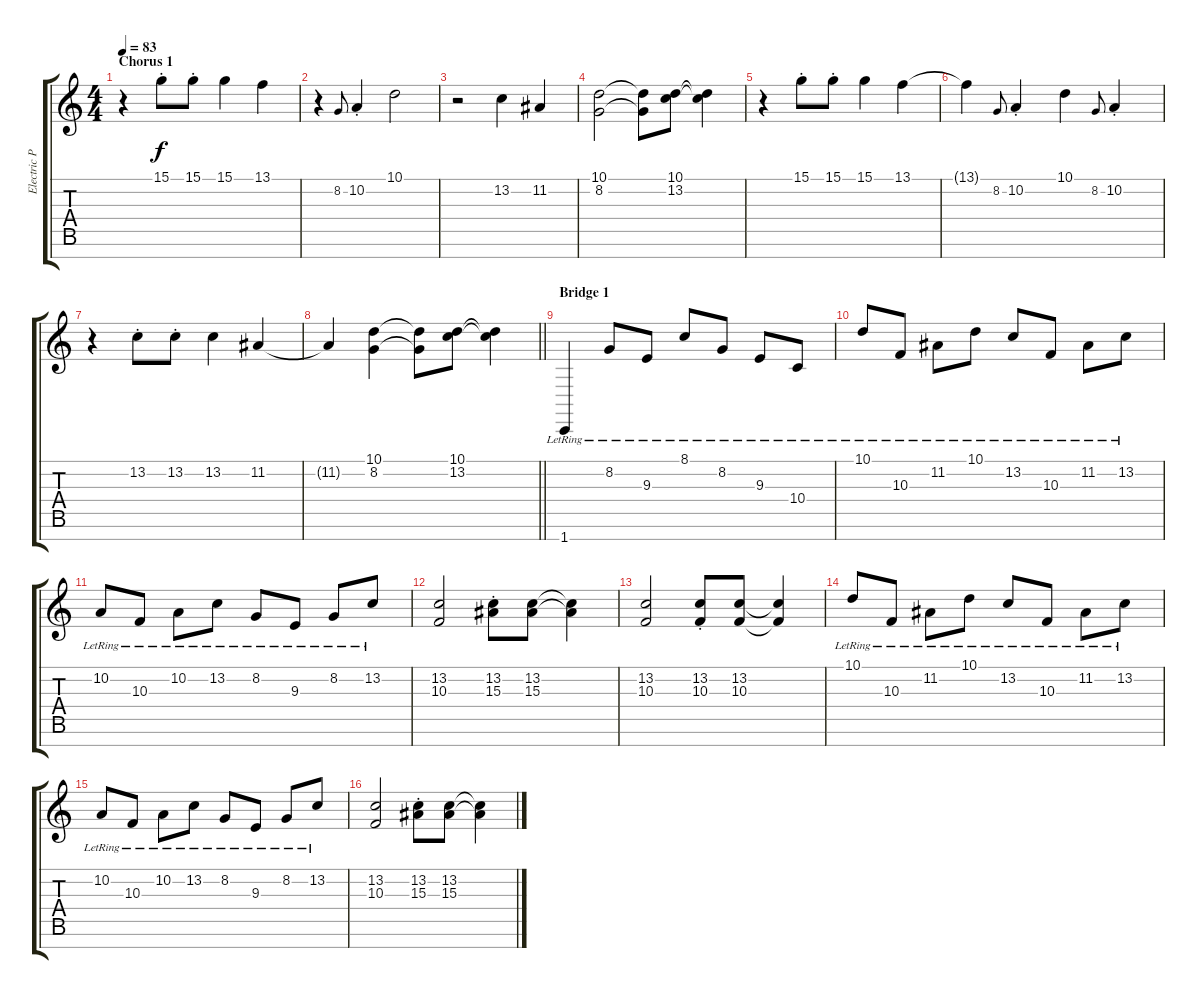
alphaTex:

\track ("Electric Piano L (Keith)" "Electric P") {instrument electricpiano2}
\staff {score tabs}
\tuning (E4 B3 G3 D3 A2 E2 B1) {hide}
\ts (4 4)
\section ("" "Chorus 1")
\tempo 83
\clef g2
\ks c
r.4{dy f} 15.1{st}.8 15.1{st}.8 15.1.4 13.1.4 |
r.4 8.2.8{gr onbeat} 10.2{st}.4 10.1.2 |
r.2 13.2.4 11.2.4 |
(10.1 8.2).2 (10.1{t} 8.2{t}).8 (10.1 13.2).8 (10.1{t} 13.2{t}).4 |
r.4 15.1{st}.8 15.1{st}.8 15.1.4 13.1.4 |
13.1{t}.4 8.2.8{gr onbeat} 10.2{st}.4 10.1.4 8.2.8{gr onbeat} 10.2{st}.4 |
r.4 13.2{st}.8 13.2{st}.8 13.2.4 11.2.4 |
\barLineRight lightlight
11.2{t}.4 (10.1 8.2).4 (10.1{t} 8.2{t}).8 (10.1 13.2).8 (10.1{t} 13.2{t}).4 |
\section ("" "Bridge 1")
1.7{lr}.4 8.2{lr}.8 9.3{lr}.8 8.1{lr}.8 8.2{lr}.8 9.3{lr}.8 10.4{lr}.8 |
10.1{lr}.8 10.3{lr}.8 11.2{lr}.8 10.1{lr}.8 13.2{lr}.8 10.3{lr}.8 11.2{lr}.8 13.2{lr}.8 |
10.2{lr}.8 10.3{lr}.8 10.2{lr}.8 13.2{lr}.8 8.2{lr}.8 9.3{lr}.8 8.2{lr}.8 13.2{lr}.8 |
(13.2 10.3).2 (13.2{st} 15.3).8 (13.2 15.3).8 (13.2{t} 15.3{t}).4 |
(13.2 10.3).2 (13.2{st} 10.3{st}).8 (13.2 10.3).8 (13.2{t} 10.3{t}).4 |
10.1{lr}.8 10.3{lr}.8 11.2{lr}.8 10.1{lr}.8 13.2{lr}.8 10.3{lr}.8 11.2{lr}.8 13.2{lr}.8 |
10.2{lr}.8 10.3{lr}.8 10.2{lr}.8 13.2{lr}.8 8.2{lr}.8 9.3{lr}.8 8.2{lr}.8 13.2{lr}.8 |
(13.2 10.3).2 (13.2{st} 15.3{st}).8 (13.2 15.3).8 (13.2{t} 15.3{t}).4
